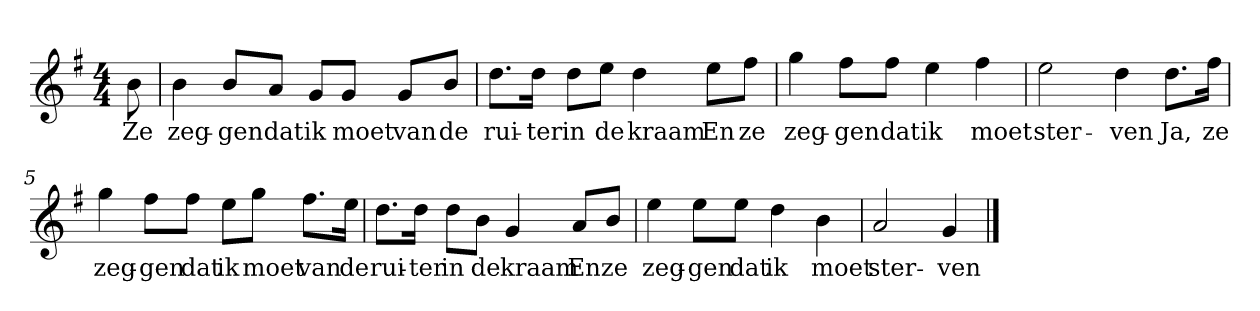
**kern	**text
*part1	*part1
*staff1	*staff1
*clefG2	*
*k[f#]	*
*G:	*
*M4/4	*
*MM120	*
=	=
8b	Ze
=1	=1
4b	zeg-
8b/L	-gen
8a/J	dat
8g/L	ik
8g/J	moet
8g/L	van
8b/J	de
=2	=2
8.dd\L	rui-
16dd\Jk	-ter
8dd\L	in
8ee\J	de
4dd	kraam
8ee\L	En
8ff#\J	ze
=3	=3
4gg	zeg-
8ff#\L	-gen
8ff#\J	dat
4ee	ik
4ff#	moet
=4	=4
2ee	ster-
4dd	-ven
8.dd\L	Ja,
16ff#\Jk	ze
=5	=5
4gg	zeg-
8ff#\L	-gen
8ff#\J	dat
8ee\L	ik
8gg\J	moet
8.ff#\L	van
16ee\Jk	de
=6	=6
8.dd\L	rui-
16dd\Jk	-ter
8dd\L	in
8b\J	de
4g	kraam
8a/L	En
8b/J	ze
=7	=7
4ee	zeg-
8ee\L	-gen
8ee\J	dat
4dd	ik
4b	moet
=8	=8
2a	ster-
4g	-ven
==	==
*-	*-
